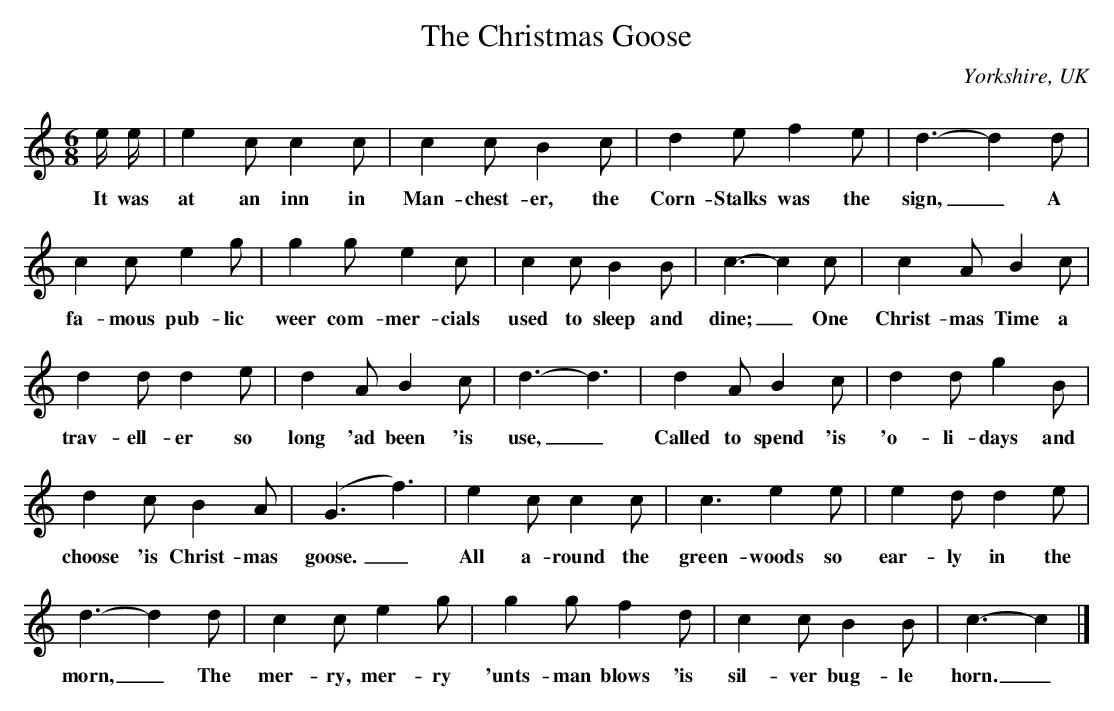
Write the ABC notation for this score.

X:1
T:The Christmas Goose
O:Yorkshire, UK
M:6/8
L:1/4
K:C
e// e//|e c/ c c/|c c/ B c/|d e/ f e/|d3/2- d d/|
w: It was at an inn in Man- chest- er, the Corn- Stalks was the sign,_ A
c c/ e g/|g g/ e c/|c c/ B B/|c3/2- c c/|c A/ B c/|
w: fa- mous pub- lic weer com- mer- cials used to sleep and dine;_ One Christ- mas Time a
d d/ d e/|d A/ B c/|d3/2- d3/2|d A/ B c/|d d/ g B/|
w: trav- ell- er so long 'ad been 'is use,_ Called to spend 'is 'o- li- days and
d c/ B A/|(G3/2 f3/2)|e c/ c c/|c3/2 e e/|e d/ d e/|
w: choose 'is Christ- mas goose._ All a- round the green- woods so ear- ly in the
d3/2- d d/|c c/ e g/|g g/ f d/|c c/ B B/|c3/2- c|]
w: morn,_ The mer- ry, mer- ry 'unts- man blows 'is sil- ver bug- le horn._
